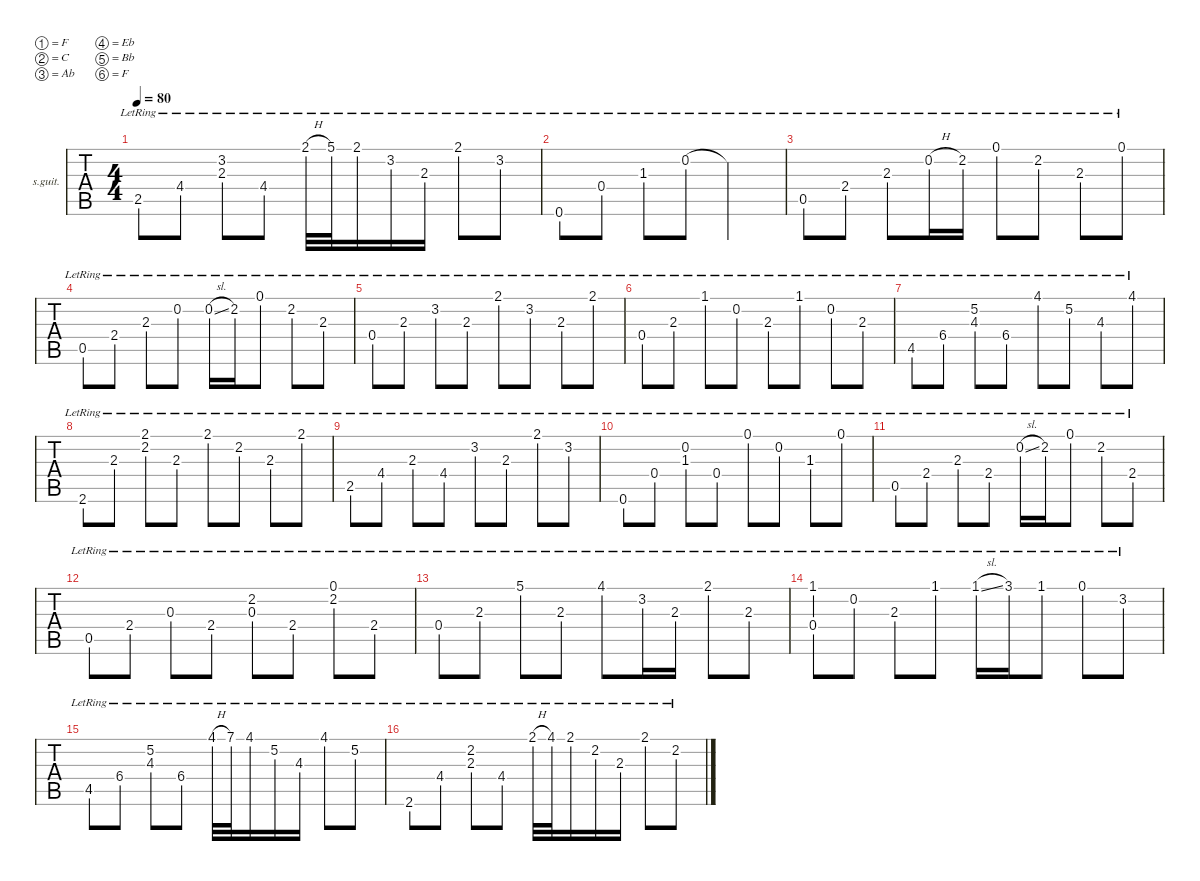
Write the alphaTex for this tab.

\defaultSystemsLayout 4
\hideDynamics
\bracketExtendMode groupsimilarinstruments
\firstSystemTrackNameOrientation horizontal
\otherSystemsTrackNameOrientation horizontal
\track ("guitar" "s.guit.") {instrument acousticguitarsteel}
\staff {tabs}
\tuning (F4 C4 Ab3 Eb3 Bb2 F2)
\ts (4 4)
\tempo 80
\clef g2
\ks c
2.5{lr}.8{dy f} 4.4{lr}.8 (3.2{lr} 2.3{lr}).8 4.4{lr}.8 2.1{h lr}.32 5.1{lr}.32 2.1{lr}.16 3.2{lr}.16 2.3{lr}.16 2.1{lr}.8 3.2{lr}.8 |
0.6{lr}.8 0.4{lr}.8 1.3{lr}.8 0.2{lr}.8 0.2{lr t}.2 |
0.5{lr}.8 2.4{lr}.8 2.3{lr}.8 0.2{h lr}.16 2.2{lr}.16 0.1{lr}.8 2.2{lr}.8 2.3{lr}.8 0.1{lr}.8 |
0.5{lr}.8 2.4{lr}.8 2.3{lr}.8 0.2{lr}.8 0.2{sl lr}.16 2.2{lr}.16 0.1{lr}.8 2.2{lr}.8 2.3{lr}.8 |
0.4{lr}.8 2.3{lr}.8 3.2{lr}.8 2.3{lr}.8 2.1{lr}.8 3.2{lr}.8 2.3{lr}.8 2.1{lr}.8 |
0.4{lr}.8 2.3{lr}.8 1.1{lr}.8 0.2{lr}.8 2.3{lr}.8 1.1{lr}.8 0.2{lr}.8 2.3{lr}.8 |
4.5{lr}.8 6.4{lr}.8 (5.2{lr} 4.3{lr}).8 6.4{lr}.8 4.1{lr}.8 5.2{lr}.8 4.3{lr}.8 4.1{lr}.8 |
2.6{lr}.8 2.3{lr}.8 (2.1{lr} 2.2{lr}).8 2.3{lr}.8 2.1{lr}.8 2.2{lr}.8 2.3{lr}.8 2.1{lr}.8 |
2.5{lr}.8 4.4{lr}.8 2.3{lr}.8 4.4{lr}.8 3.2{lr}.8 2.3{lr}.8 2.1{lr}.8 3.2{lr}.8 |
0.6{lr}.8 0.4{lr}.8 (0.2{lr} 1.3{lr}).8 0.4{lr}.8 0.1{lr}.8 0.2{lr}.8 1.3{lr}.8 0.1{lr}.8 |
0.5{lr}.8 2.4{lr}.8 2.3{lr}.8 2.4{lr}.8 0.2{sl lr}.16 2.2{lr}.16 0.1{lr}.8 2.2{lr}.8 2.4{lr}.8 |
0.5{lr}.8 2.4{lr}.8 0.3{lr}.8 2.4{lr}.8 (2.2{lr} 0.3{lr}).8 2.4{lr}.8 (0.1{lr} 2.2{lr}).8 2.4{lr}.8 |
0.4{lr}.8 2.3{lr}.8 5.1{lr}.8 2.3{lr}.8 4.1{lr}.8 3.2{lr}.16 2.3{lr}.16 2.1{lr}.8 2.3{lr}.8 |
(1.1{lr} 0.4{lr}).8 0.2{lr}.8 2.3{lr}.8 1.1{lr}.8 1.1{sl lr}.16 3.1{lr}.16 1.1{lr}.8 0.1{lr}.8 3.2{lr}.8 |
4.5{lr}.8 6.4{lr}.8 (5.2{lr} 4.3{lr}).8 6.4{lr}.8 4.1{h lr}.32 7.1{lr}.32 4.1{lr}.16 5.2{lr}.16 4.3{lr}.16 4.1{lr}.8 5.2{lr}.8 |
2.6{lr}.8 4.4{lr}.8 (2.2{lr} 2.3{lr}).8 4.4{lr}.8 2.1{h lr}.32 4.1{lr}.32 2.1{lr}.16 2.2{lr}.16 2.3{lr}.16 2.1{lr}.8 2.2{lr}.8
